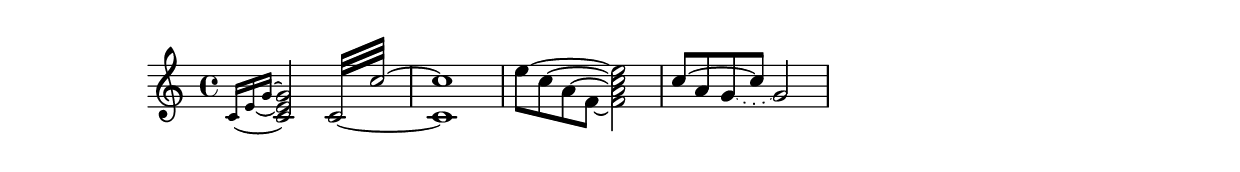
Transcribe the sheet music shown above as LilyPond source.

%% Do not edit this file; it is automatically
%% generated from LSR http://lsr.dsi.unimi.it
%% This file is in the public domain.
\version "2.13.4"

\header {
  lsrtags = "rhythms"

%% Translation of GIT committish: b2d4318d6c53df8469dfa4da09b27c15a374d0ca
 doctitlees = "Uso de ligaduras en los arpegios"
 texidoces = "
En ocasiones se usan ligaduras de unión para escribir los arpegios.
En este caso, las dos notas ligadas no tienen que ser consecutivas.
Esto se puede conseguir estableciendo la propiedad
@code{tieWaitForNote} al valor @code{#t}.  La misma funcionalidad
es de utilidad, por ejemplo, para ligar un trémolo a un acorde, pero
en principio también se puede usar para notas normales consecutivas.

"

%% Translation of GIT committish: d96023d8792c8af202c7cb8508010c0d3648899d
 texidocde = "
 Überbindungen werden teilweise benutzt, um Arpeggios zu notieren.  In
 diesem Fall stehen die übergebundenen Noten nicht unbedingt hintereinander.
Das Verhalten kann erreicht werden, indem die @code{tieWaitForNote}-Eigenschaft
auf @code{#t} gesetzt wird.  Diese Funktion ist auch sinnvoll, um etwa
ein Tremolo mit einem Akkord zu überbinden, kann aber prinzipiell auch
für normale Überbindungen eingesetzt werden
"
  doctitlede = "Überbingungen für Arpeggio genutzen"


%% Translation of GIT committish: e71f19ad847d3e94ac89750f34de8b6bb28611df
  texidocfr = "
Les liaisons de tenue servent parfois à rendre un accord arpégé. Dans
ce cas, les notes liées ne sont pas toutes consécutives. Il faut alors
assigner à la propriété @code{tieWaitForNote} la valeur @code{#t}
(@emph{true} pour @qq{vrai}).  Cette même méthode peut servir, par
exemple, à lier un trémolo à un accord.
"
  doctitlefr = "Liaison de tenue et arpège"

  texidoc = "
Ties are sometimes used to write out arpeggios.  In this case, two tied
notes need not be consecutive.  This can be achieved by setting the
@code{tieWaitForNote} property to @code{#t}.  The same feature is also
useful, for example, to tie a tremolo to a chord, but in principle, it
can also be used for ordinary consecutive notes.

"
  doctitle = "Using ties with arpeggios"
} % begin verbatim

\relative c' {
  \set tieWaitForNote = ##t
  \grace { c16[ ~ e ~ g] ~ } <c, e g>2
  \repeat tremolo 8 { c32 ~ c' ~ } <c c,>1
  e8 ~ c ~ a ~ f ~ <e' c a f>2
  \tieUp
  c8 ~ a
  \tieDown
  \tieDotted
  g8 ~ c g2
}

